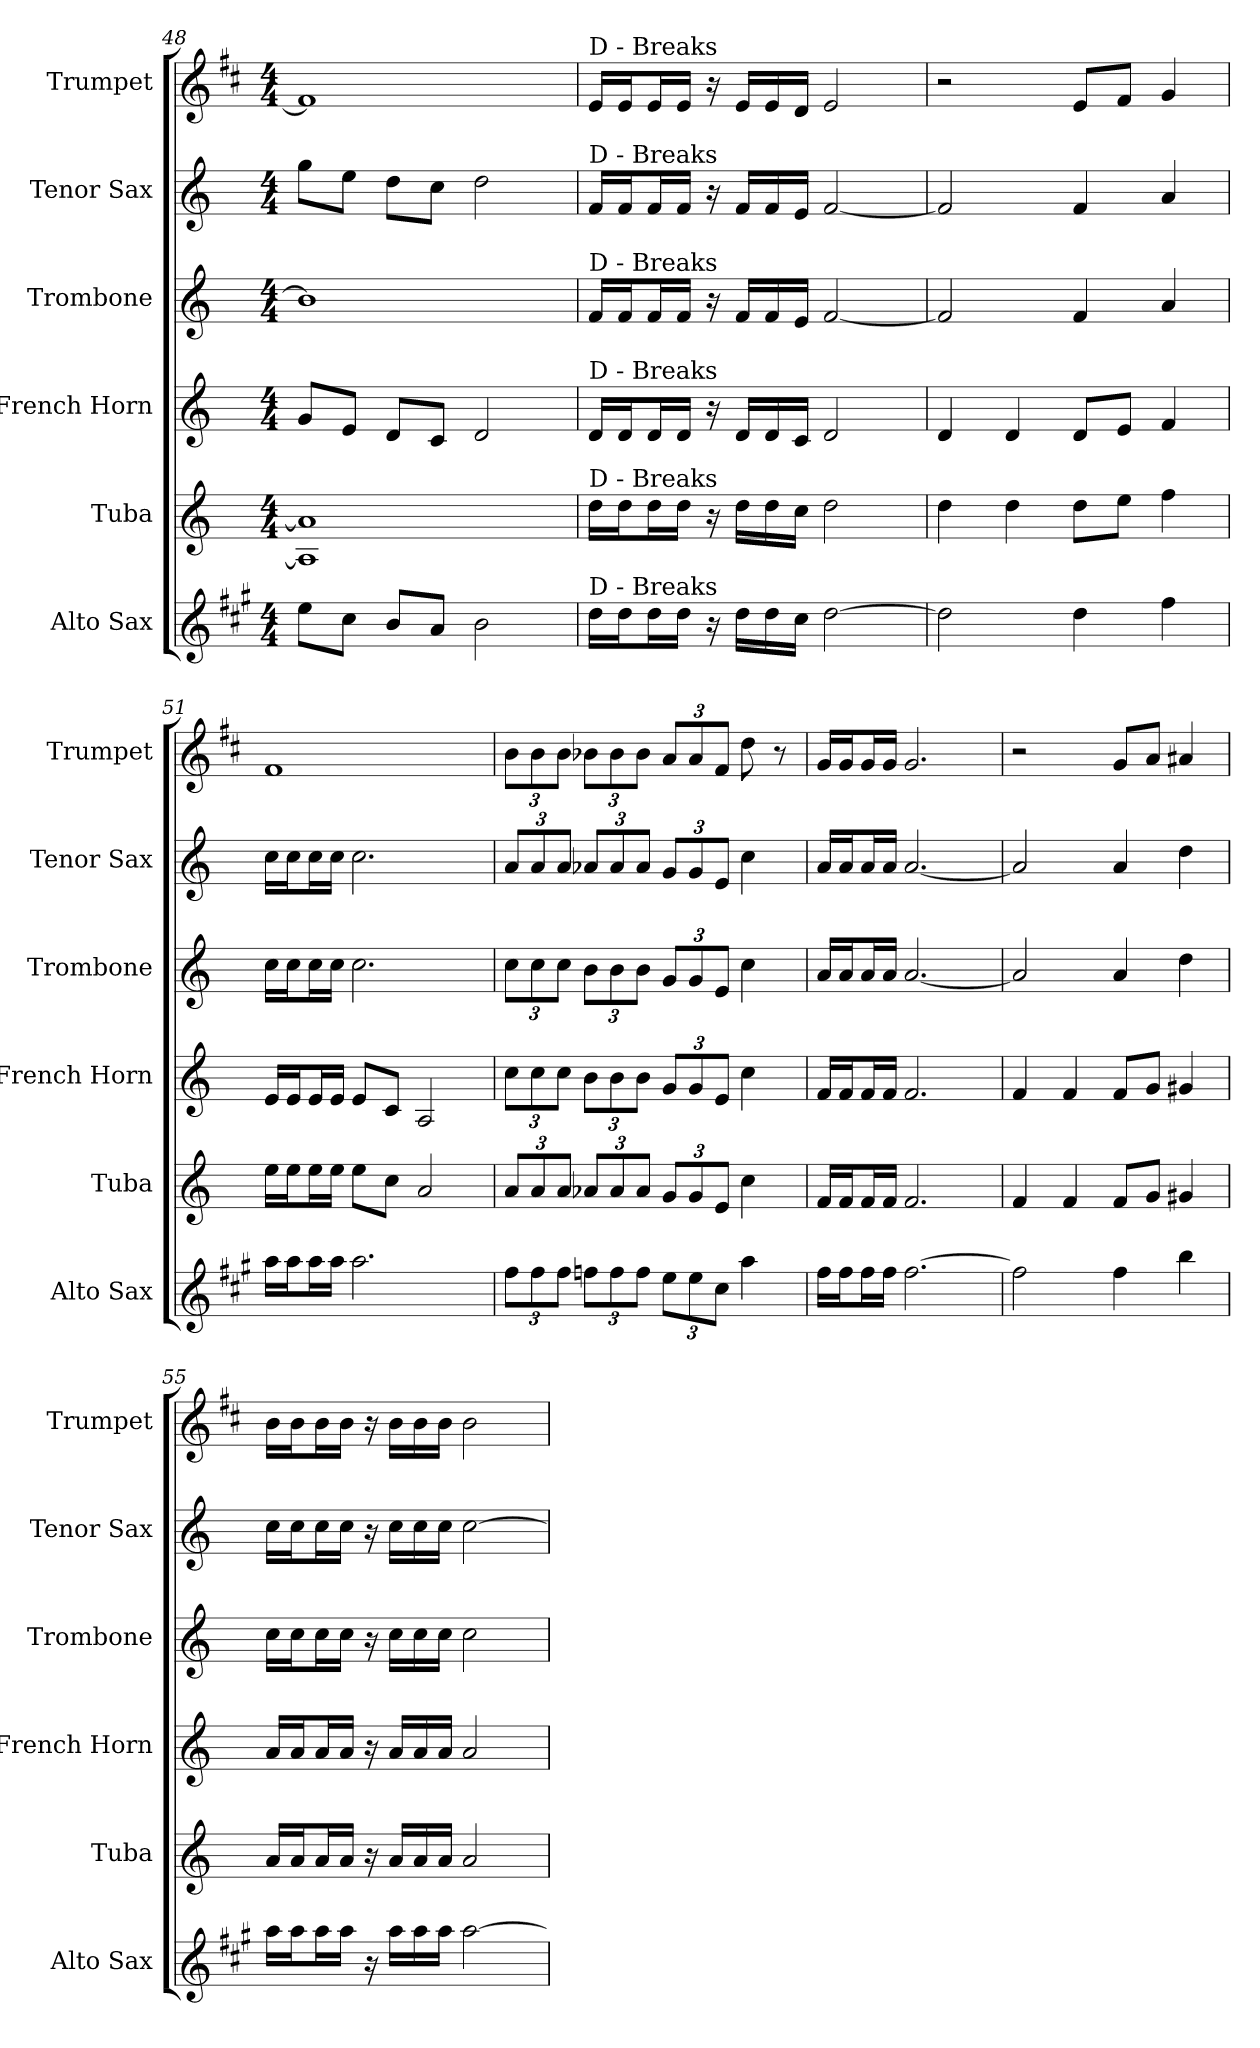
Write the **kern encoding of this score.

**kern	**kern	**kern	**kern	**kern	**kern
*part6	*part5	*part4	*part3	*part2	*part1
*staff6	*staff5	*staff4	*staff3	*staff2	*staff1
*I"Alto Sax	*I"Tuba	*I"French Horn	*I"Trombone	*I"Tenor Sax	*I"Trumpet
*I'Alto Sax	*I'Tuba	*I'French Horn	*I'Trombone	*I'Tenor Sax	*I'Trumpet
*clefG2	*clefG2	*clefG2	*clefG2	*clefG2	*clefG2
*ITrd5c9	*ITrd15c26	*ITrd8c14	*ITrd8c14	*ITrd8c14	*ITrd1c2
*k[]	*k[]	*k[]	*k[]	*k[]	*k[]
*M4/4	*M4/4	*M4/4	*M4/4	*M4/4	*M4/4
=48	=48	=48	=48	=48	=48
8gL	1AAA] 1AA]	8GL	1B]	8gL	1e]
8eJ	.	8EJ	.	8eJ	.
8dL	.	8DL	.	8dL	.
8cJ	.	8CJ	.	8cJ	.
2d	.	2D	.	2d	.
=49	=49	=49	=49	=49	=49
!	!	!	!	!	!LO:TX:a:t=D - Breaks
!	!	!	!	!LO:TX:a:t=D - Breaks	!
!	!	!	!LO:TX:a:t=D - Breaks	!	!
!	!	!LO:TX:a:t=D - Breaks	!	!	!
!	!LO:TX:a:t=D - Breaks	!	!	!	!
!LO:TX:a:t=D - Breaks	!	!	!	!	!
16fLL	16DLL	16DLL	16FLL	16FLL	16dLL
16fJ	16DJ	16DJ	16FJ	16FJ	16dJ
16fL	16DL	16DL	16FL	16FL	16dL
16fJJ	16DJJ	16DJJ	16FJJ	16FJJ	16dJJ
16r	16r	16r	16r	16r	16r
16fLL	16DLL	16DLL	16FLL	16FLL	16dLL
16f	16D	16D	16F	16F	16d
16eJJ	16CJJ	16CJJ	16EJJ	16EJJ	16cJJ
[2f	2D	2D	[2F	[2F	2d
=50	=50	=50	=50	=50	=50
2f]	4D	4D	2F]	2F]	2r
.	4D	4D	.	.	.
4f	8DL	8DL	4F	4F	8dL
.	8EJ	8EJ	.	.	8eJ
4a	4F	4F	4A	4A	4f
=51	=51	=51	=51	=51	=51
16ccLL	16ELL	16ELL	16cLL	16cLL	1e
16ccJ	16EJ	16EJ	16cJ	16cJ	.
16ccL	16EL	16EL	16cL	16cL	.
16ccJJ	16EJJ	16EJJ	16cJJ	16cJJ	.
2.cc	8EL	8EL	2.c	2.c	.
.	8CJ	8CJ	.	.	.
.	2AA	2AA	.	.	.
=52	=52	=52	=52	=52	=52
12aL	12AAL	12cL	12cL	12AL	12aL
12a	12AA	12c	12c	12A	12a
12aJ	12AAJ	12cJ	12cJ	12AJ	12aJ
12a-XL	12AA-XL	12BL	12BL	12A-XL	12a-XL
12a-	12AA-	12B	12B	12A-	12a-
12a-J	12AA-J	12BJ	12BJ	12A-J	12a-J
12gL	12GGL	12GL	12GL	12GL	12gL
12g	12GG	12G	12G	12G	12g
12eJ	12EEJ	12EJ	12EJ	12EJ	12eJ
4cc	4C	4c	4c	4c	8cc
.	.	.	.	.	8r
=53	=53	=53	=53	=53	=53
16aLL	16FFLL	16FLL	16ALL	16ALL	16fLL
16aJ	16FFJ	16FJ	16AJ	16AJ	16fJ
16aL	16FFL	16FL	16AL	16AL	16fL
16aJJ	16FFJJ	16FJJ	16AJJ	16AJJ	16fJJ
[2.a	2.FF	2.F	[2.A	[2.A	2.f
=54	=54	=54	=54	=54	=54
2a]	4FF	4F	2A]	2A]	2r
.	4FF	4F	.	.	.
4a	8FFL	8FL	4A	4A	8fL
.	8GGJ	8GJ	.	.	8gJ
4dd	4GG#X	4G#X	4d	4d	4g#X
=55	=55	=55	=55	=55	=55
16ccLL	16AALL	16ALL	16cLL	16cLL	16aLL
16ccJ	16AAJ	16AJ	16cJ	16cJ	16aJ
16ccL	16AAL	16AL	16cL	16cL	16aL
16ccJJ	16AAJJ	16AJJ	16cJJ	16cJJ	16aJJ
16r	16r	16r	16r	16r	16r
16ccLL	16AALL	16ALL	16cLL	16cLL	16aLL
16cc	16AA	16A	16c	16c	16a
16ccJJ	16AAJJ	16AJJ	16cJJ	16cJJ	16aJJ
[2cc	2AA	2A	2c	[2c	2a
=	=	=	=	=	=
*-	*-	*-	*-	*-	*-
